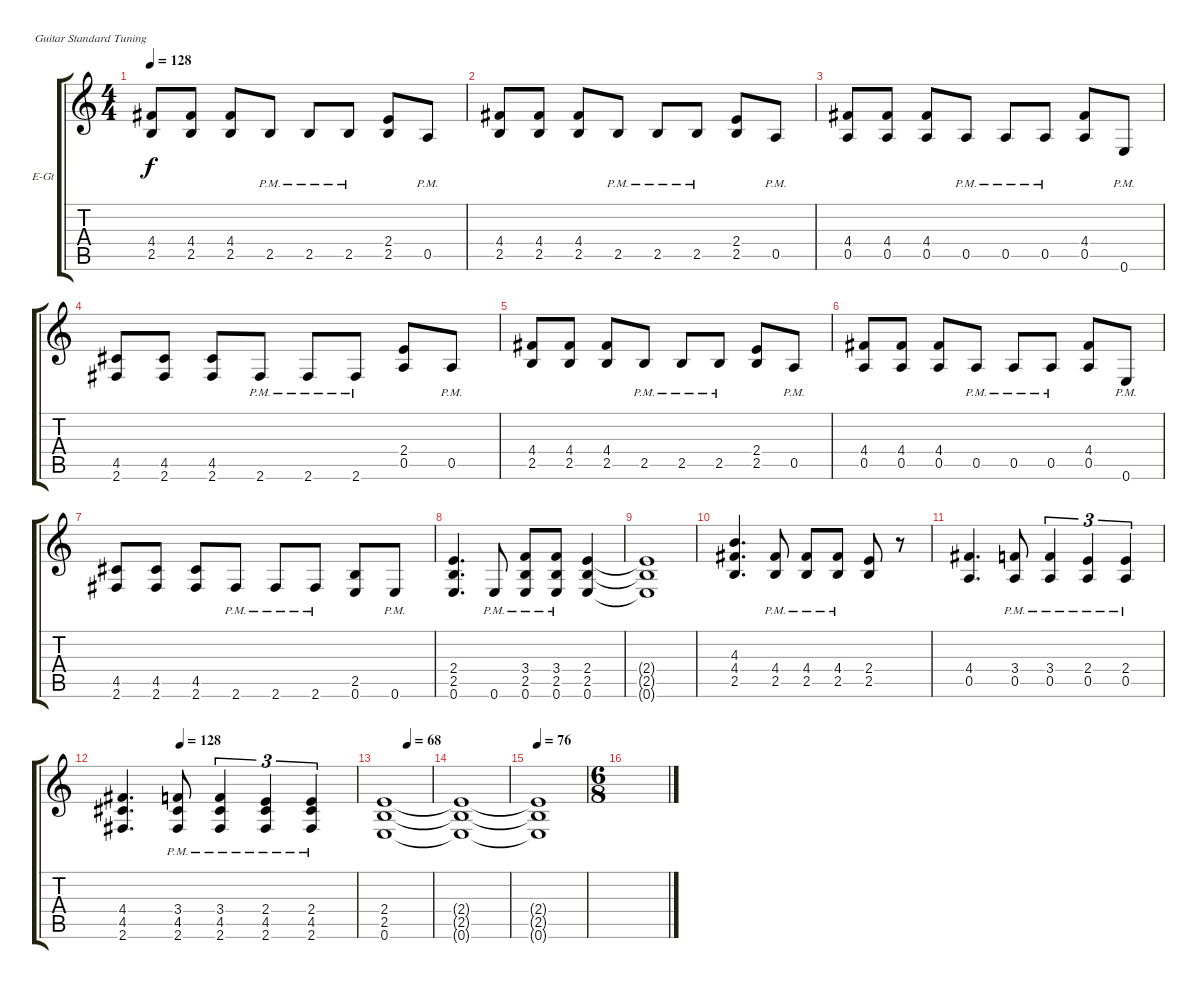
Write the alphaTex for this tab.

\defaultSystemsLayout 4
\bracketExtendMode groupsimilarinstruments
\firstSystemTrackNameOrientation horizontal
\otherSystemsTrackNameOrientation horizontal
\track ("Kirk Hammett (Dist.Gtr.2)" "E-Gt") {instrument distortionguitar}
\staff {score tabs}
\tuning (E4 B3 G3 D3 A2 E2)
\ts (4 4)
\tempo 128
\clef g2
\ks c
(2.5 4.4).8{dy f} (2.5 4.4).8 (2.5 4.4).8 2.5{pm}.8 2.5{pm}.8 2.5{pm}.8 (2.5 2.4).8 0.5{pm}.8 |
(2.5 4.4).8 (2.5 4.4).8 (2.5 4.4).8 2.5{pm}.8 2.5{pm}.8 2.5{pm}.8 (2.5 2.4).8 0.5{pm}.8 |
(0.5 4.4).8 (0.5 4.4).8 (0.5 4.4).8 0.5{pm}.8 0.5{pm}.8 0.5{pm}.8 (0.5 4.4).8 0.6{pm}.8 |
(2.6 4.5).8 (2.6 4.5).8 (2.6 4.5).8 2.6{pm}.8 2.6{pm}.8 2.6{pm}.8 (0.5 2.4).8 0.5{pm}.8 |
(2.5 4.4).8 (2.5 4.4).8 (2.5 4.4).8 2.5{pm}.8 2.5{pm}.8 2.5{pm}.8 (2.5 2.4).8 0.5{pm}.8 |
(0.5 4.4).8 (0.5 4.4).8 (0.5 4.4).8 0.5{pm}.8 0.5{pm}.8 0.5{pm}.8 (0.5 4.4).8 0.6{pm}.8 |
(2.6 4.5).8 (2.6 4.5).8 (2.6 4.5).8 2.6{pm}.8 2.6{pm}.8 2.6{pm}.8 (0.6 2.5).8 0.6{pm}.8 |
(0.6 2.5 2.4).4{d} 0.6{pm}.8 (2.5{pm} 3.4{pm} 0.6{pm}).8 (2.5{pm} 3.4{pm} 0.6{pm}).8 (2.5 2.4 0.6).4 |
(0.6{t} 2.5{t} 2.4{t}).1 |
(2.5 4.4 4.3).4{d} (2.5{pm} 4.4{pm}).8 (2.5{pm} 4.4{pm}).8 (2.5{pm} 4.4{pm}).8 (2.5 2.4).8 r.8 |
(0.5 4.4).4{d} (0.5{pm} 3.4{pm}).8 (0.5{pm} 3.4{pm}).4{tu (3 2)} (0.5{pm} 2.4{pm}).4{tu (3 2)} (0.5{pm} 2.4{pm}).4{tu (3 2)} |
\tempo (128 0.25)
(2.6 4.5 4.4).4{d} (2.6{pm} 4.5{pm} 3.4{pm}).8 (2.6{pm} 4.5{pm} 3.4{pm}).4{tu (3 2)} (2.6{pm} 4.5{pm} 2.4{pm}).4{tu (3 2)} (2.6{pm} 4.5{pm} 2.4{pm}).4{tu (3 2)} |
\tempo (68 0.5)
(0.6 2.5 2.4).1 |
(0.6{t} 2.5{t} 2.4{t}).1 |
\tempo 76
(0.6{t} 2.5{t} 2.4{t}).1 |
\ts (6 8)
